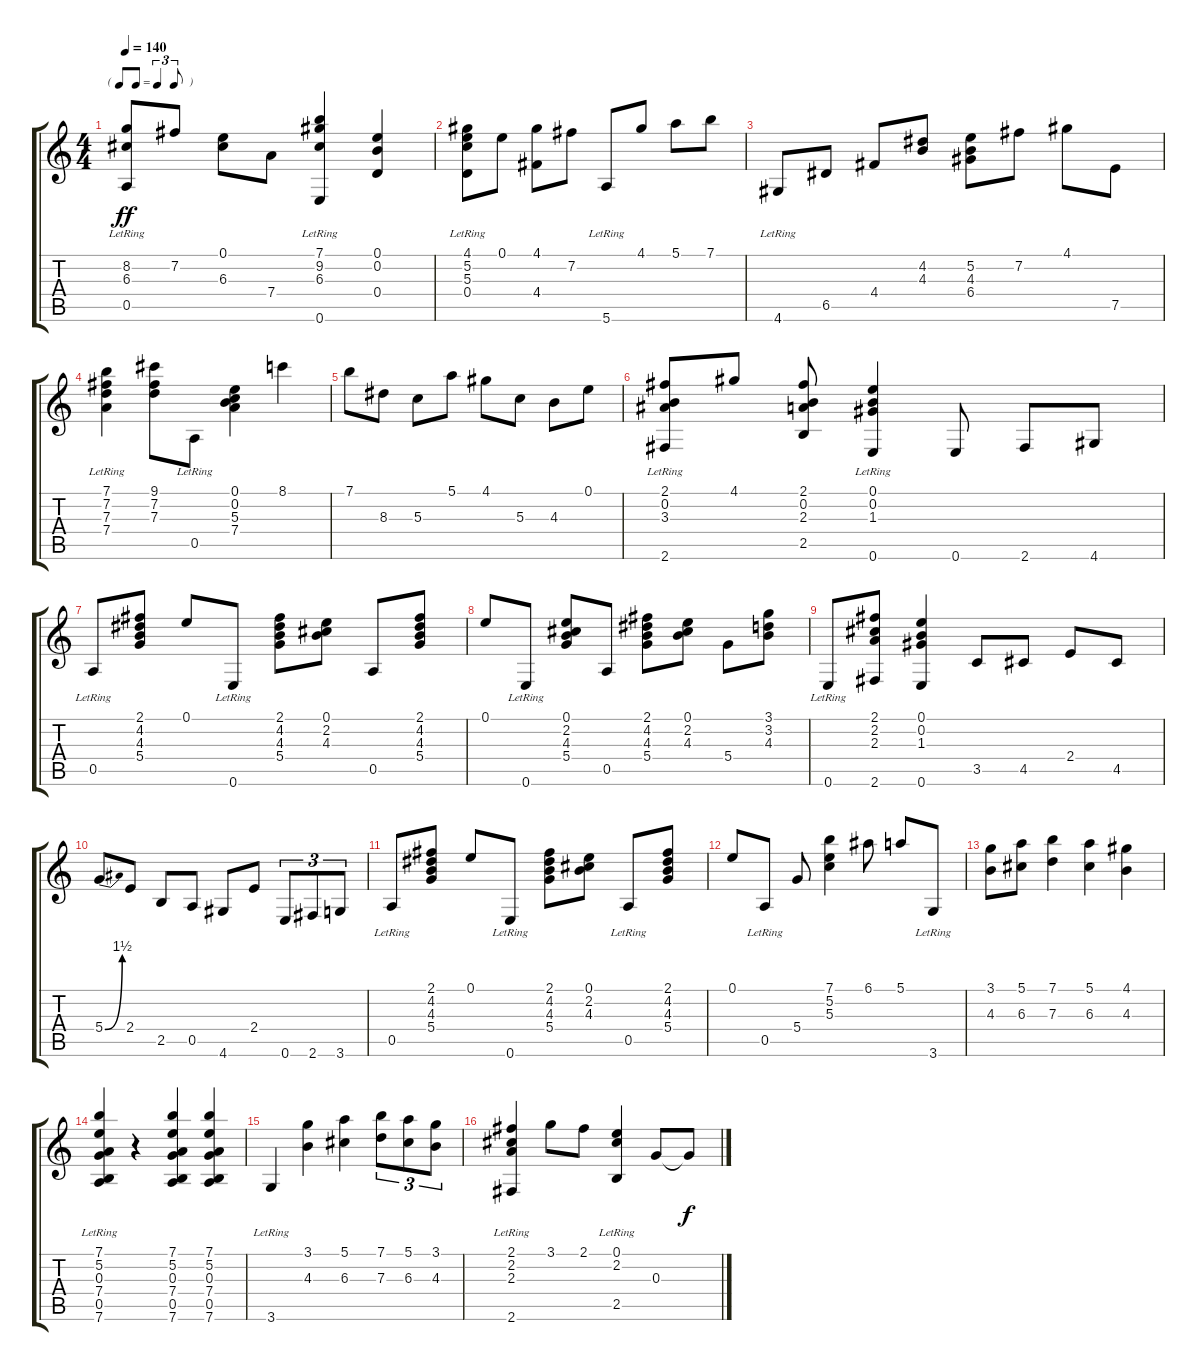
\track "" {instrument electricbassfinger}
\staff {score tabs}
\tuning (E4 B3 G3 D3 A2 E2) {hide}
\ts (4 4)
\tf triplet8th
\tempo 140
\clef g2
\ks c
(8.2 6.3 0.5{lr}).8{dy ff} 7.2.8 (0.1 6.3).8 7.4.8 (7.1 9.2 6.3 0.6{lr}).4 (0.1 0.2 0.4).4 |
(4.1 5.2 5.3 0.4{lr}).8 0.1.8 (4.1 4.4).8 7.2.8 5.6{lr}.8 4.1.8 5.1.8 7.1.8 |
4.6{lr}.8 6.5.8 4.4.8 (4.2 4.3).8 (5.2 4.3 6.4).8 7.2.8 4.1.8 7.5.8 |
(7.1 7.2 7.3 7.4{lr}).4 (9.1 7.2 7.3).8 0.5{lr}.8 (0.1 0.2 5.3 7.4).4 8.1.4 |
7.1.8 8.3.8 5.3.8 5.1.8 4.1.8 5.3.8 4.3.8 0.1.8 |
(2.1 0.2 3.3 2.6{lr}).8 4.1.8 (2.1 0.2 2.3 2.5).8 (0.1 0.2 1.3 0.6{lr}).4 0.6.8 2.6.8 4.6.8 |
0.5{lr}.8 (2.1 4.2 4.3 5.4).8 0.1.8 0.6{lr}.8 (2.1 4.2 4.3 5.4).8 (0.1 2.2 4.3).8 0.5.8 (2.1 4.2 4.3 5.4).8 |
0.1.8 0.6{lr}.8 (0.1 2.2 4.3 5.4).8 0.5.8 (2.1 4.2 4.3 5.4).8 (0.1 2.2 4.3).8 5.4.8 (3.1 3.2 4.3).8 |
0.6{lr}.8 (2.1 2.2 2.3 2.6).8 (0.1 0.2 1.3 0.6).4 3.5.8 4.5.8 2.4.8 4.5.8 |
5.4{be (bend 0 0 60 6)}.8 2.4.8 2.5.8 0.5.8 4.6.8 2.4.8 0.6.8{tu (3 2)} 2.6.8{tu (3 2)} 3.6.8{tu (3 2)} |
0.5{lr}.8 (2.1 4.2 4.3 5.4).8 0.1.8 0.6{lr}.8 (2.1 4.2 4.3 5.4).8 (0.1 2.2 4.3).8 0.5{lr}.8 (2.1 4.2 4.3 5.4).8 |
0.1.8 0.5{lr}.8 5.4.8 (7.1 5.2 5.3).4 6.1.8 5.1.8 3.6{lr}.8 |
(3.1 4.3).8 (5.1 6.3).8 (7.1 7.3).4 (5.1 6.3).4 (4.1 4.3).4 |
(7.1 5.2 0.3 7.4 0.5 7.6{lr}).4 r.4 (7.1 5.2 0.3 7.4 0.5 7.6).4 (7.1 5.2 0.3 7.4 0.5 7.6).4 |
3.6{lr}.4 (3.1 4.3).4 (5.1 6.3).4 (7.1 7.3).8{tu (3 2)} (5.1 6.3).8{tu (3 2)} (3.1 4.3).8{tu (3 2)} |
(2.1 2.2 2.3 2.6{lr}).4 3.1.8 2.1.8 (0.1 2.2 2.5{lr}).4 0.3.8 0.3{t}.8{dy f}
